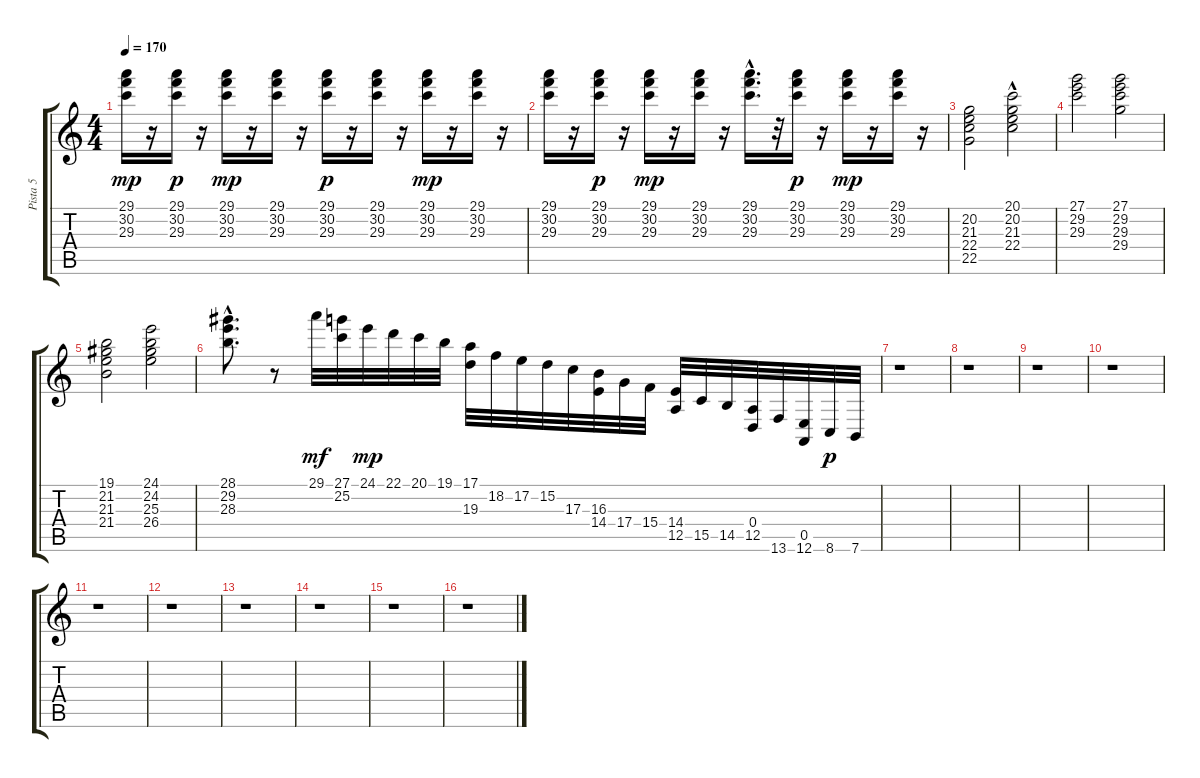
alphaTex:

\track ("Pista 5" "Pista 5") {instrument honkytonkpiano}
\staff {score tabs}
\tuning (E4 B3 G3 D3 A2 E2) {hide}
\ts (4 4)
\tempo 170
\clef g2
\ks c
(29.1 30.2 29.3).16{dy mp} r.16 (29.1 30.2 29.3).16{dy p} r.16 (29.1 30.2 29.3).16{dy mp} r.16 (29.1 30.2 29.3).16 r.16 (29.1 30.2 29.3).16{dy p} r.16 (29.1 30.2 29.3).16 r.16 (29.1 30.2 29.3).16{dy mp} r.16 (29.1 30.2 29.3).16 r.16 |
(29.1 30.2 29.3).16 r.16 (29.1 30.2 29.3).16{dy p} r.16 (29.1 30.2 29.3).16{dy mp} r.16 (29.1 30.2 29.3).16 r.16 (29.1{hac} 30.2{hac} 29.3).16{d} r.32 (29.1 30.2 29.3).16{dy p} r.16 (29.1 30.2 29.3).16{dy mp} r.16 (29.1 30.2 29.3).16 r.16 |
(20.2 21.3 22.4 22.5).2 (20.1 20.2{hac} 21.3{hac} 22.4).2 |
(27.1 29.2 29.3).2 (27.1 29.2 29.3 29.4).2 |
(19.1 21.2 21.3 21.4).2 (24.1 24.2 25.3 26.4).2 |
(28.1{hac} 29.2 28.3{hac}).8{d} r.8 29.1.32{dy mf} (27.1 25.2).32 24.1.32{dy mp} 22.1.32 20.1.32 19.1.32 (17.1 19.3).32 18.2.32 17.2.32 15.2.32 17.3.32 (16.3 14.4).32 17.4.32 15.4.32 (14.4 12.5).32 15.5.32 14.5.32 (0.4 12.5).32 13.6.32 (0.5 12.6).32 8.6.32{dy p} 7.6.32 |
r.1 |
r.1 |
r.1 |
r.1 |
r.1 |
r.1 |
r.1 |
r.1 |
r.1 |
r.1
